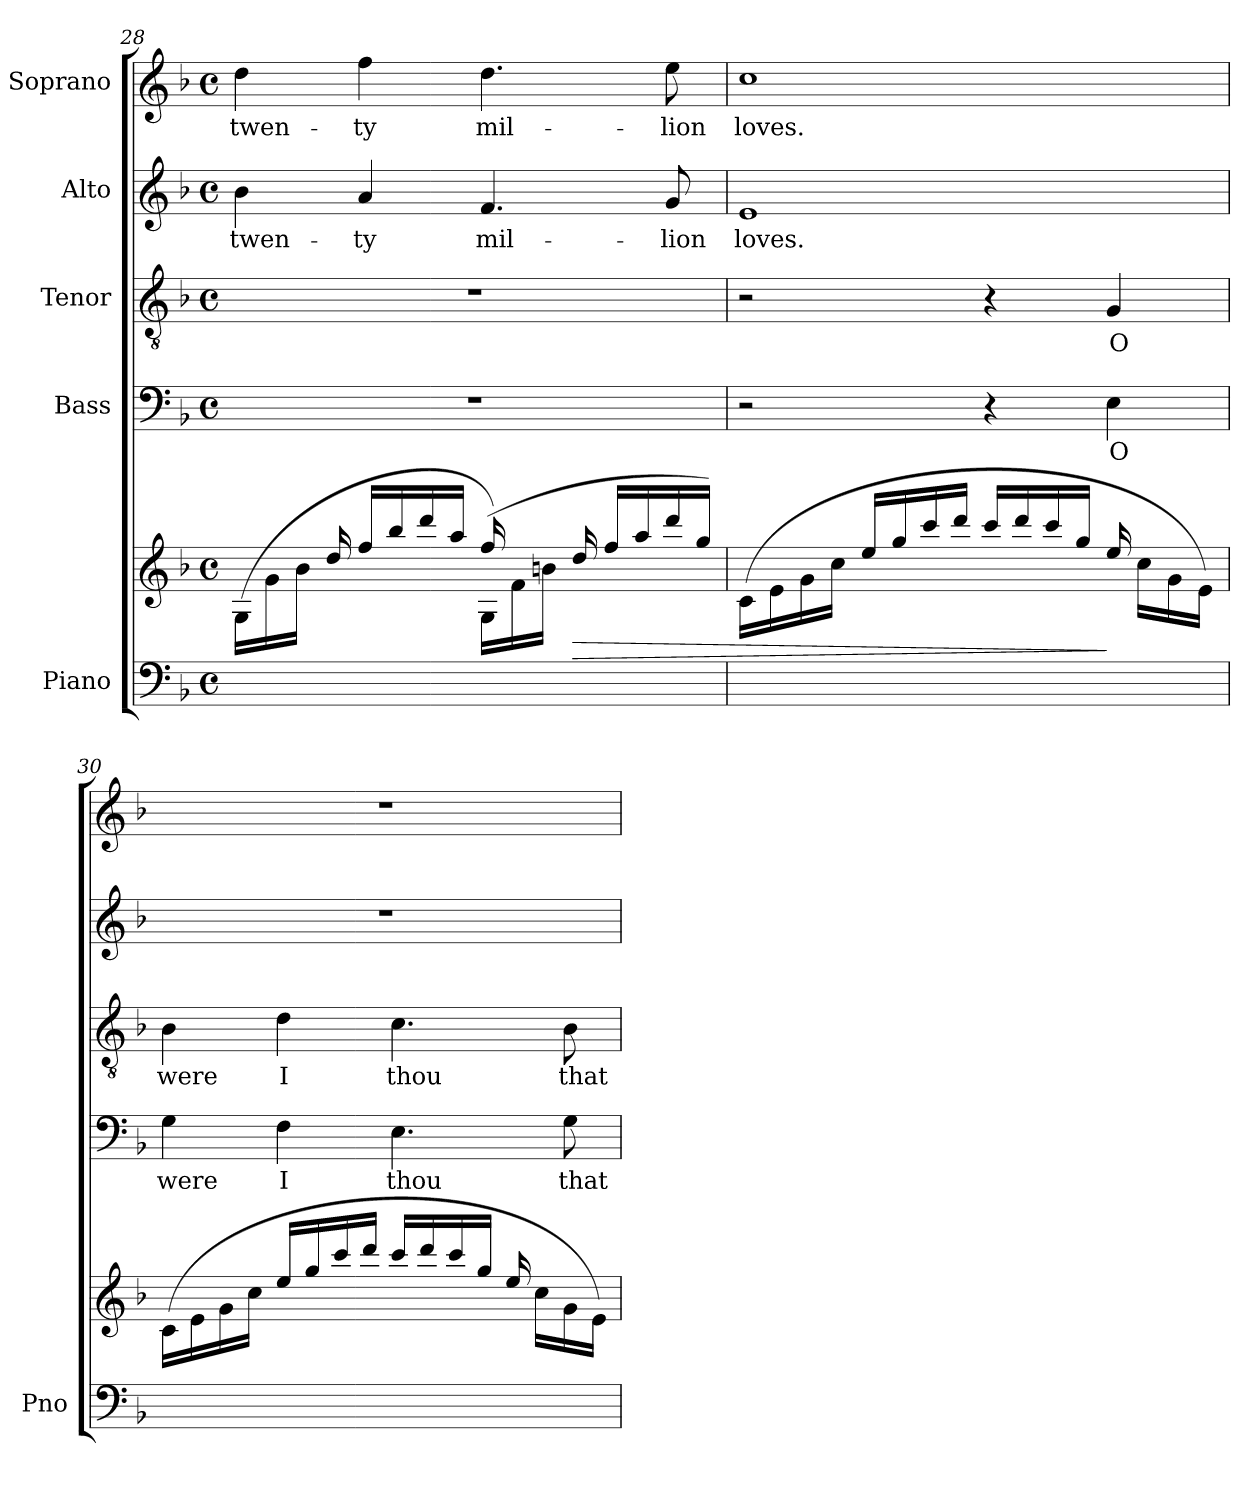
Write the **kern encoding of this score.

**kern	**kern	**dynam	**kern	**text	**kern	**text	**kern	**text	**kern	**text
*part5	*part5	*part5	*part4	*part4	*part3	*part3	*part2	*part2	*part1	*part1
*staff6	*staff5	*staff5/6	*staff4	*staff4	*staff3	*staff3	*staff2	*staff2	*staff1	*staff1
*I"Piano	*	*	*I"Bass	*	*I"Tenor	*	*I"Alto	*	*I"Soprano	*
*I'Pno	*	*	*	*	*	*	*	*	*	*
*clefF4	*clefG2	*	*clefF4	*	*clefGv2	*	*clefG2	*	*clefG2	*
*k[b-]	*k[b-]	*	*k[b-]	*	*k[b-]	*	*k[b-]	*	*k[b-]	*
*M4/4	*M4/4	*	*M4/4	*	*M4/4	*	*M4/4	*	*M4/4	*
*met(c)	*met(c)	*	*met(c)	*	*met(c)	*	*met(c)	*	*met(c)	*
=28	=28	=28	=28	=28	=28	=28	=28	=28	=28	=28
*	*^	*	*	*	*	*	*	*	*	*
1ryy	(16G\LL	2ryy	.	1r	.	1r	.	4b-\	twen-	4dd\	twen-
.	16g\	.	.	.	.	.	.	.	.	.	.
.	16b-\JJ	.	.	.	.	.	.	.	.	.	.
.	16dd/	.	.	.	.	.	.	.	.	.	.
.	16ff/LL	.	.	.	.	.	.	4a/	-ty	4ff\	-ty
.	16bb-/	.	.	.	.	.	.	.	.	.	.
.	16ddd/	.	.	.	.	.	.	.	.	.	.
.	16aa/JJ	.	.	.	.	.	.	.	.	.	.
.	16ff/)	(>16G\LL	.	.	.	.	.	4.f/	mil-	4.dd\	mil-
.	16ryy	16f\	.	.	.	.	.	.	.	.	.
.	8ryy	16bn\JJ	.	.	.	.	.	.	.	.	.
!	!	!	!LO:HP:b	!	!	!	!	!	!	!	!
.	.	16dd/	>	.	.	.	.	.	.	.	.
.	4ryy	16ff/LL	.	.	.	.	.	.	.	.	.
.	.	16aa/	.	.	.	.	.	.	.	.	.
.	.	16ddd/	.	.	.	.	.	8g/	-lion	8ee\	-lion
.	.	16gg/JJ)	.	.	.	.	.	.	.	.	.
*	*v	*v	*	*	*	*	*	*	*	*	*
=29	=29	=29	=29	=29	=29	=29	=29	=29	=29	=29
1ryy	(16c\LL	.	2r	.	2r	.	1e	loves.	1cc	loves.
.	16e\	.	.	.	.	.	.	.	.	.
.	16g\	.	.	.	.	.	.	.	.	.
.	16cc\JJ	.	.	.	.	.	.	.	.	.
.	16ee/LL	.	.	.	.	.	.	.	.	.
.	16gg/	.	.	.	.	.	.	.	.	.
.	16ccc/	.	.	.	.	.	.	.	.	.
.	16ddd/JJ	.	.	.	.	.	.	.	.	.
.	16ccc/LL	.	4r	.	4r	.	.	.	.	.
.	16ddd/	.	.	.	.	.	.	.	.	.
.	16ccc/	.	.	.	.	.	.	.	.	.
.	16gg/JJ	.	.	.	.	.	.	.	.	.
.	16ee/	]	4E\	O	4G/	O	.	.	.	.
.	16cc\LL	.	.	.	.	.	.	.	.	.
.	16g\	.	.	.	.	.	.	.	.	.
.	16e\JJ)	.	.	.	.	.	.	.	.	.
=30	=30	=30	=30	=30	=30	=30	=30	=30	=30	=30
1ryy	(16c\LL	.	4G\	were	4B-\	were	1r	.	1r	.
.	16e\	.	.	.	.	.	.	.	.	.
.	16g\	.	.	.	.	.	.	.	.	.
.	16cc\JJ	.	.	.	.	.	.	.	.	.
.	16ee/LL	.	4F\	I	4d\	I	.	.	.	.
.	16gg/	.	.	.	.	.	.	.	.	.
.	16ccc/	.	.	.	.	.	.	.	.	.
.	16ddd/JJ	.	.	.	.	.	.	.	.	.
.	16ccc/LL	.	4.E\	thou	4.c\	thou	.	.	.	.
.	16ddd/	.	.	.	.	.	.	.	.	.
.	16ccc/	.	.	.	.	.	.	.	.	.
.	16gg/JJ	.	.	.	.	.	.	.	.	.
.	16ee/	.	.	.	.	.	.	.	.	.
.	16cc\LL	.	.	.	.	.	.	.	.	.
.	16g\	.	8G\	that	8B-\	that	.	.	.	.
.	16e\JJ)	.	.	.	.	.	.	.	.	.
=	=	=	=	=	=	=	=	=	=	=
*-	*-	*-	*-	*-	*-	*-	*-	*-	*-	*-
